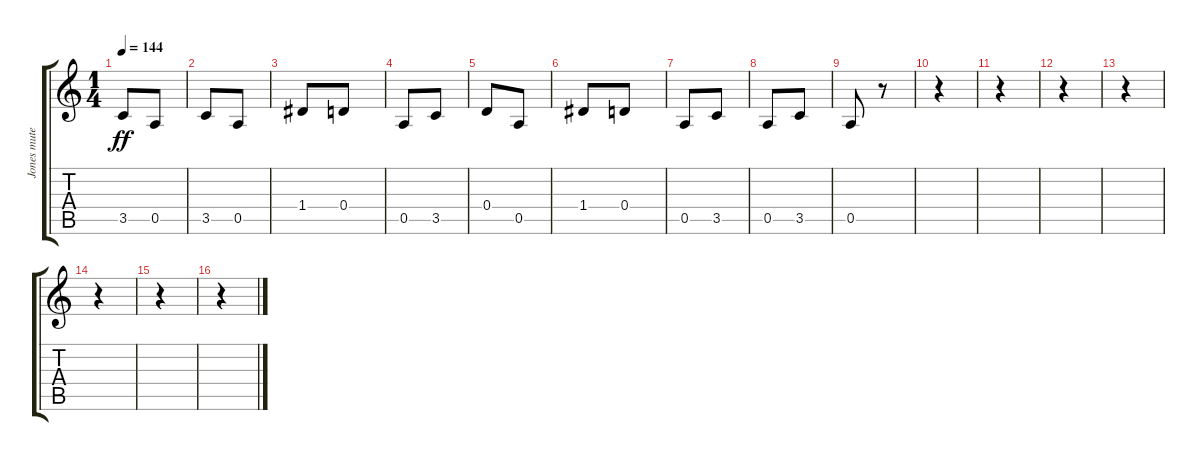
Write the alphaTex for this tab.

\track ("Jones muted" "Jones mute") {instrument electricguitarmuted}
\staff {score tabs}
\tuning (E4 B3 G3 D3 A2 D2) {hide}
\ts (1 4)
\tempo 144
\clef g2
\ks c
3.5.8{dy ff} 0.5.8 |
3.5.8 0.5.8 |
1.4.8 0.4.8 |
0.5.8 3.5.8 |
0.4.8 0.5.8 |
1.4.8 0.4.8 |
0.5.8 3.5.8 |
0.5.8 3.5.8 |
0.5.8 r.8 |
r.4 |
r.4 |
r.4 |
r.4 |
r.4 |
r.4 |
r.4
